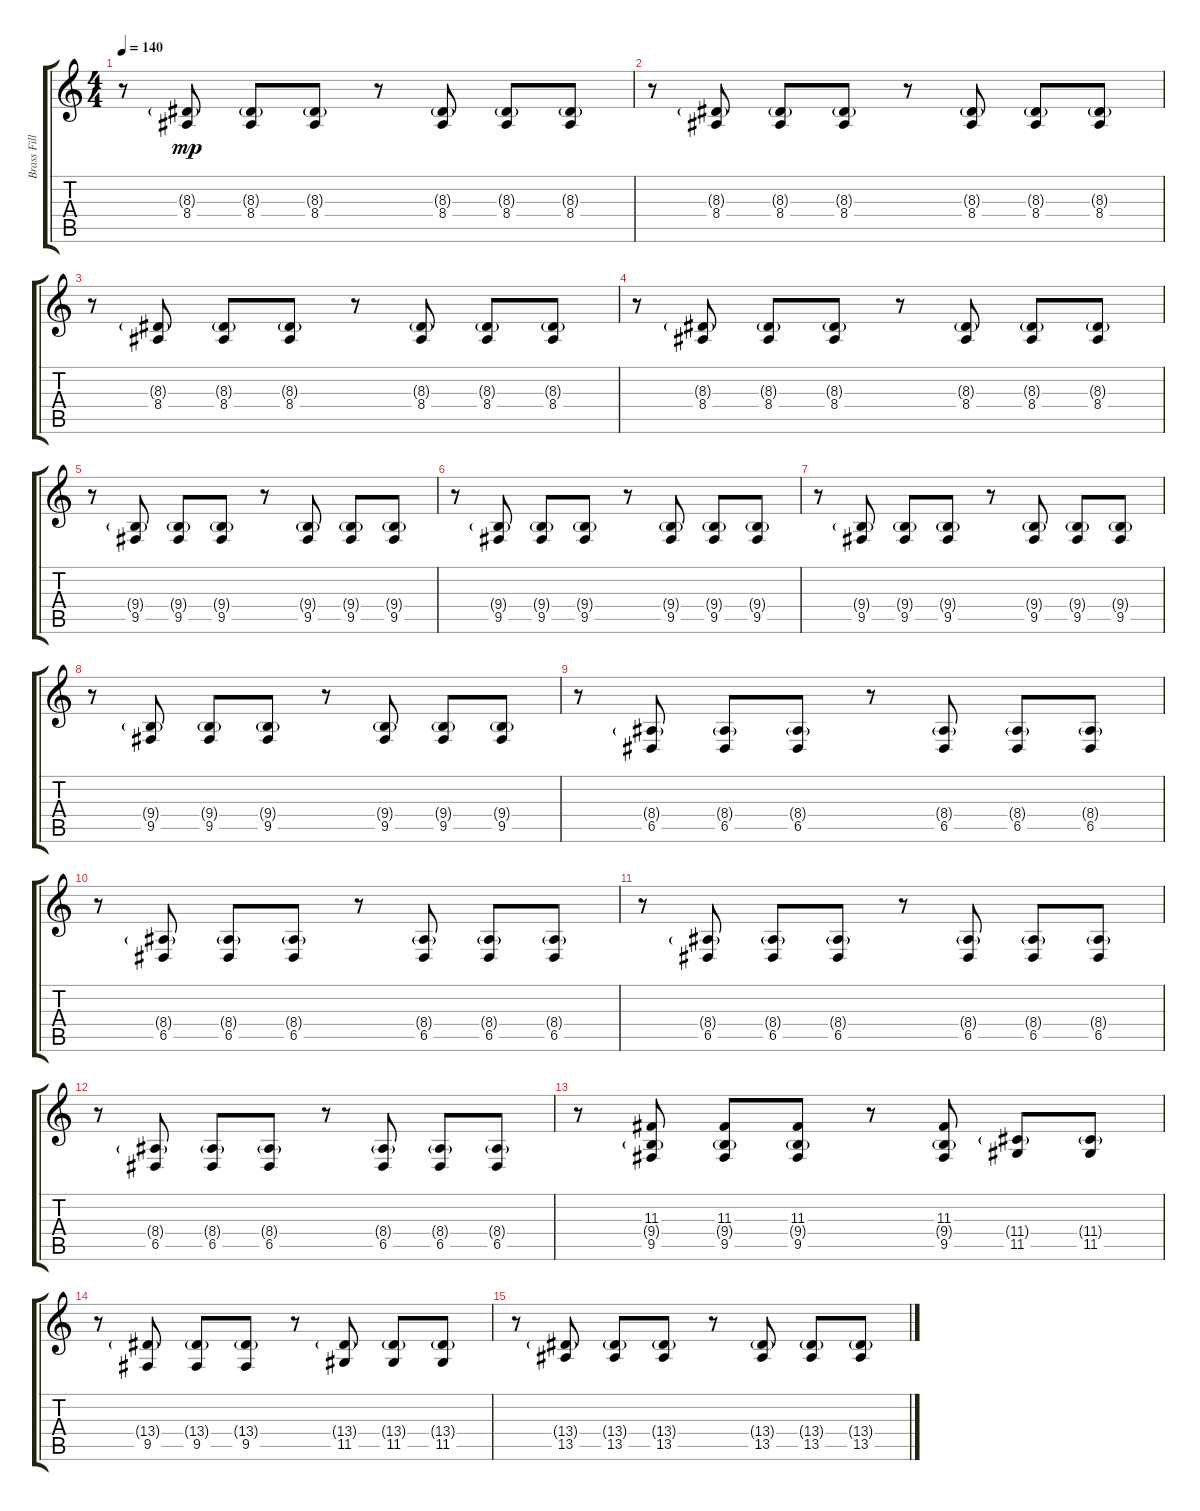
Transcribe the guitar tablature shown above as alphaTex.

\track ("Brass Fill" "Brass Fill") {instrument tuba}
\staff {score tabs}
\tuning (E4 B3 G3 D3 A2 E2) {hide}
\ts (4 4)
\tempo 140
\clef g2
\ks c
r.8{dy mp} (8.3{g} 8.4).8 (8.3{g} 8.4).8 (8.3{g} 8.4).8 r.8 (8.3{g} 8.4).8 (8.3{g} 8.4).8 (8.3{g} 8.4).8 |
r.8 (8.3{g} 8.4).8 (8.3{g} 8.4).8 (8.3{g} 8.4).8 r.8 (8.3{g} 8.4).8 (8.3{g} 8.4).8 (8.3{g} 8.4).8 |
r.8 (8.3{g} 8.4).8 (8.3{g} 8.4).8 (8.3{g} 8.4).8 r.8 (8.3{g} 8.4).8 (8.3{g} 8.4).8 (8.3{g} 8.4).8 |
r.8 (8.3{g} 8.4).8 (8.3{g} 8.4).8 (8.3{g} 8.4).8 r.8 (8.3{g} 8.4).8 (8.3{g} 8.4).8 (8.3{g} 8.4).8 |
r.8 (9.4{g} 9.5).8 (9.4{g} 9.5).8 (9.4{g} 9.5).8 r.8 (9.4{g} 9.5).8 (9.4{g} 9.5).8 (9.4{g} 9.5).8 |
r.8 (9.4{g} 9.5).8 (9.4{g} 9.5).8 (9.4{g} 9.5).8 r.8 (9.4{g} 9.5).8 (9.4{g} 9.5).8 (9.4{g} 9.5).8 |
r.8 (9.4{g} 9.5).8 (9.4{g} 9.5).8 (9.4{g} 9.5).8 r.8 (9.4{g} 9.5).8 (9.4{g} 9.5).8 (9.4{g} 9.5).8 |
r.8 (9.4{g} 9.5).8 (9.4{g} 9.5).8 (9.4{g} 9.5).8 r.8 (9.4{g} 9.5).8 (9.4{g} 9.5).8 (9.4{g} 9.5).8 |
r.8 (8.4{g} 6.5).8 (8.4{g} 6.5).8 (8.4{g} 6.5).8 r.8 (8.4{g} 6.5).8 (8.4{g} 6.5).8 (8.4{g} 6.5).8 |
r.8 (8.4{g} 6.5).8 (8.4{g} 6.5).8 (8.4{g} 6.5).8 r.8 (8.4{g} 6.5).8 (8.4{g} 6.5).8 (8.4{g} 6.5).8 |
r.8 (8.4{g} 6.5).8 (8.4{g} 6.5).8 (8.4{g} 6.5).8 r.8 (8.4{g} 6.5).8 (8.4{g} 6.5).8 (8.4{g} 6.5).8 |
r.8 (8.4{g} 6.5).8 (8.4{g} 6.5).8 (8.4{g} 6.5).8 r.8 (8.4{g} 6.5).8 (8.4{g} 6.5).8 (8.4{g} 6.5).8 |
r.8 (11.3 9.4{g} 9.5).8 (11.3 9.4{g} 9.5).8 (11.3 9.4{g} 9.5).8 r.8 (11.3 9.4{g} 9.5).8 (11.4{g} 11.5).8 (11.4{g} 11.5).8 |
r.8 (13.4{g} 9.5).8 (13.4{g} 9.5).8 (13.4{g} 9.5).8 r.8 (13.4{g} 11.5).8 (13.4{g} 11.5).8 (13.4{g} 11.5).8 |
r.8 (13.4{g} 13.5).8 (13.4{g} 13.5).8 (13.4{g} 13.5).8 r.8 (13.4{g} 13.5).8 (13.4{g} 13.5).8 (13.4{g} 13.5).8
